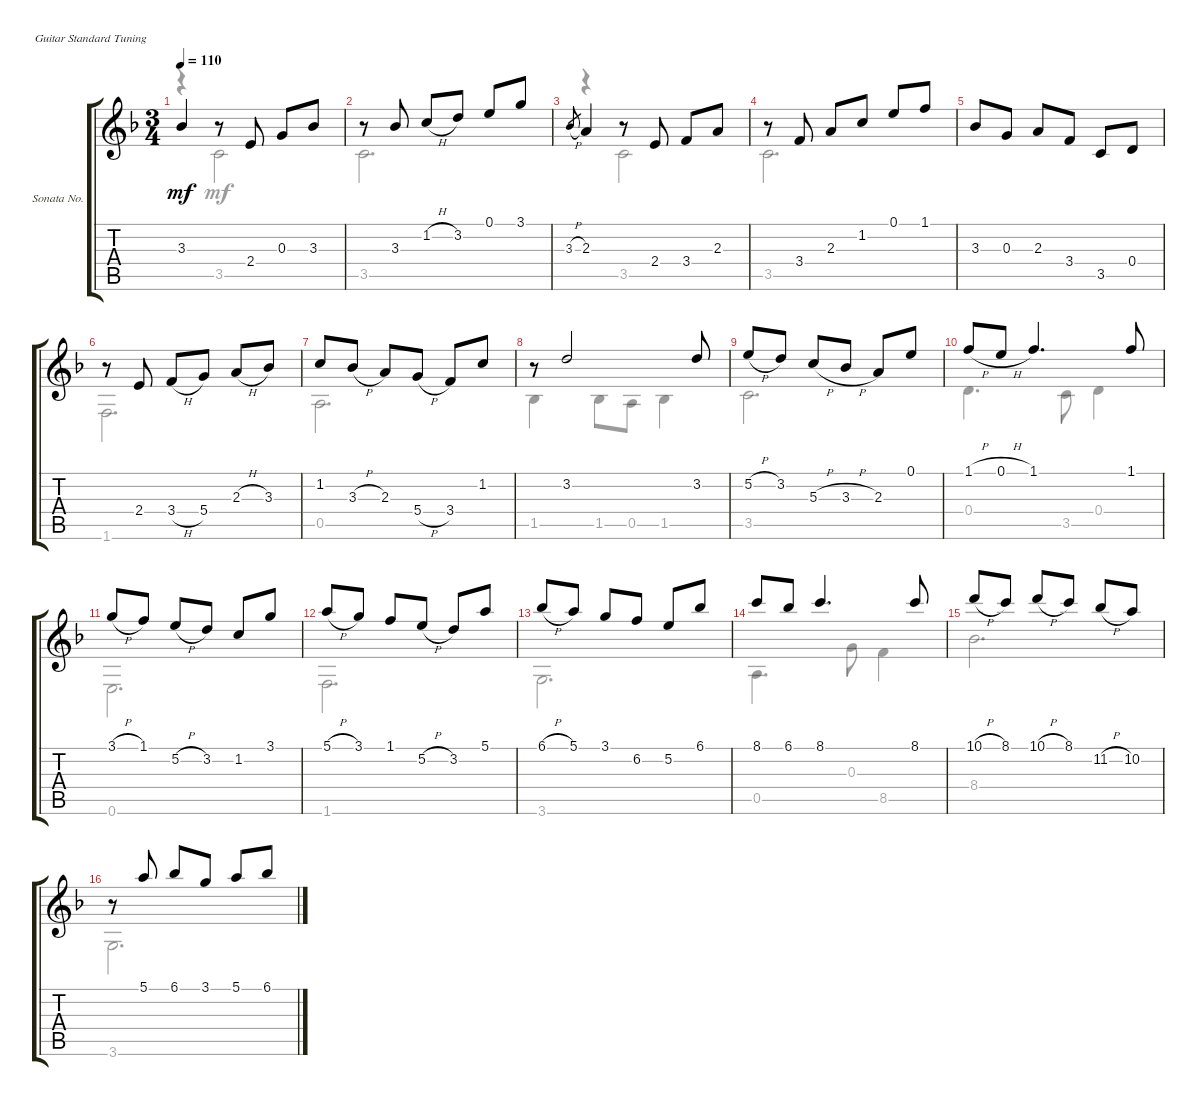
\bracketExtendMode groupsimilarinstruments
\firstSystemTrackNameOrientation horizontal
\otherSystemsTrackNameOrientation horizontal
\track ("Sonata No. 14 in F - 3. Courante" "Sonata No.") {instrument acousticguitarnylon}
\staff {score tabs}
\tuning (E4 B3 G3 D3 A2 E2)
\voice
\ts (3 4)
\tempo 110
\clef g2
\ks f
3.3.4{dy mf} r.8 2.4.8 0.3.8 3.3.8 |
r.8 3.3.8 1.2{h}.8 3.2.8 0.1.8 3.1.8 |
3.3{h}.8{gr} 2.3.4 r.8 2.4.8 3.4.8 2.3.8 |
r.8 3.4.8 2.3.8 1.2.8 0.1.8 1.1.8 |
3.3.8 0.3.8 2.3.8 3.4.8 3.5.8 0.4.8 |
r.8 2.4.8 3.4{h}.8 5.4.8 2.3{h}.8 3.3.8 |
1.2.8 3.3{h}.8 2.3.8 5.4{h}.8 3.4.8 1.2.8 |
r.8 3.2.2 3.2.8 |
5.2{h}.8 3.2.8 5.3{h}.8 3.3{h}.8 2.3.8 0.1.8 |
1.1{h}.8 0.1{h}.8 1.1.4{d} 1.1.8 |
3.1{h}.8 1.1.8 5.2{h}.8 3.2.8 1.2.8 3.1.8 |
5.1{h}.8 3.1.8 1.1.8 5.2{h}.8 3.2.8 5.1.8 |
6.1{h}.8 5.1.8 3.1.8 6.2.8 5.2.8 6.1.8 |
8.1.8 6.1.8 8.1.4{d} 8.1.8 |
10.1{h}.8 8.1.8 10.1{h}.8 8.1.8 11.2{h}.8 10.2.8 |
r.8 5.1.8 6.1.8 3.1.8 5.1.8 6.1.8
\voice
\clef g2
\ottava regular
\simile none
\ks f
r.4{dy mf} 3.5.2 |
3.5.2{d} |
r.4 3.5.2 |
3.5.2{d} |
|
1.6.2{d} |
0.5.2{d} |
1.5.4 1.5.8 0.5.8 1.5.4 |
3.5.2{d} |
0.4.4{d} 3.5.8 0.4.4 |
0.6.2{d} |
1.6.2{d} |
3.6.2{d} |
0.5.4{d} 0.3.8 8.5.4 |
8.4.2{d} |
3.6.2{d}
